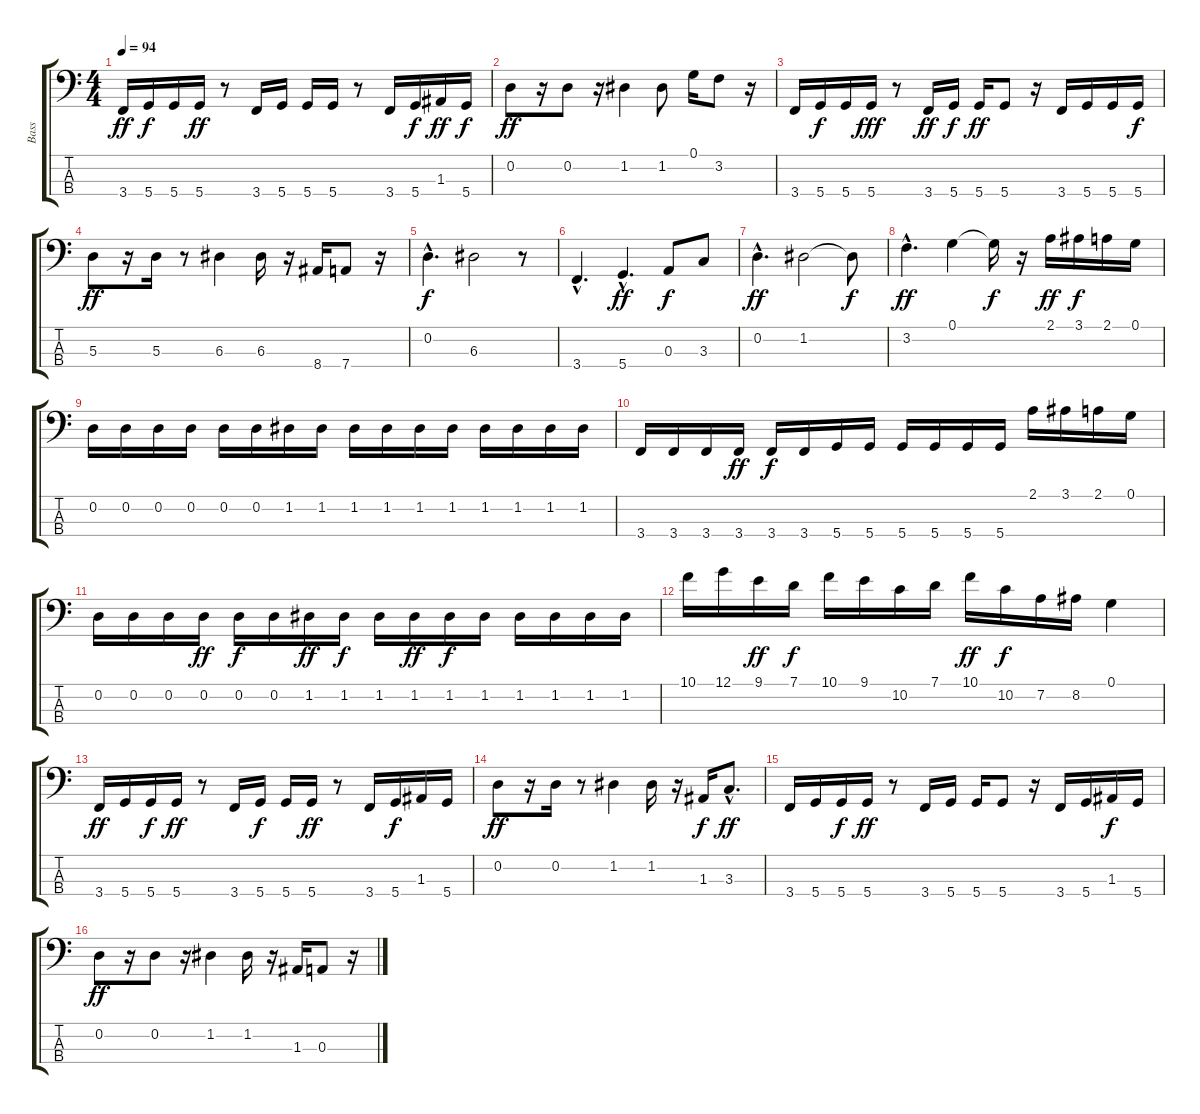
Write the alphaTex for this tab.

\track ("Bass" "Bass") {instrument electricbassfinger}
\staff {score tabs}
\tuning (G2 D2 A1 D1) {hide}
\ts (4 4)
\tempo 94
\clef f4
\ks c
3.4.16{dy ff} 5.4.16{dy f} 5.4.16 5.4.16{dy ff} r.8 3.4.16 5.4.16 5.4.16 5.4.16 r.8 3.4.16 5.4.16{dy f} 1.3.16{dy ff} 5.4.16{dy f} |
0.2.8{dy ff} r.16 0.2.8 r.16 1.2.4 1.2.8 0.1.16 3.2.8 r.16 |
3.4.16 5.4.16{dy f} 5.4.16 5.4.16{dy fff} r.8 3.4.16{dy ff} 5.4.16{dy f} 5.4.16{dy ff} 5.4.8 r.16 3.4.16 5.4.16 5.4.16 5.4.16{dy f} |
5.3.8{dy ff} r.16 5.3.16 r.8 6.3.4 6.3.16 r.16 8.4.16 7.4.8 r.16 |
0.2{hac}.4{d dy f} 6.3.2 r.8 |
3.4{hac}.4{d} 5.4{hac}.4{d dy ff} 0.3.8{dy f} 3.3.8 |
0.2{hac}.4{d dy ff} 1.2.2 1.2{t}.8{dy f} |
3.2{hac}.4{d dy ff} 0.1.4 0.1{t}.16{dy f} r.16 2.1.16{dy ff} 3.1.16{dy f} 2.1.16 0.1.16 |
0.2.16 0.2.16 0.2.16 0.2.16 0.2.16 0.2.16 1.2.16 1.2.16 1.2.16 1.2.16 1.2.16 1.2.16 1.2.16 1.2.16 1.2.16 1.2.16 |
3.4.16 3.4.16 3.4.16 3.4.16{dy ff} 3.4.16{dy f} 3.4.16 5.4.16 5.4.16 5.4.16 5.4.16 5.4.16 5.4.16 2.1.16 3.1.16 2.1.16 0.1.16 |
0.2.16 0.2.16 0.2.16 0.2.16{dy ff} 0.2.16{dy f} 0.2.16 1.2.16{dy ff} 1.2.16{dy f} 1.2.16 1.2.16{dy ff} 1.2.16{dy f} 1.2.16 1.2.16 1.2.16 1.2.16 1.2.16 |
10.1.16 12.1.16 9.1.16{dy ff} 7.1.16{dy f} 10.1.16 9.1.16 10.2.16 7.1.16 10.1.16{dy ff} 10.2.16{dy f} 7.2.16 8.2.16 0.1.4 |
3.4.16{dy ff} 5.4.16 5.4.16{dy f} 5.4.16{dy ff} r.8 3.4.16 5.4.16{dy f} 5.4.16 5.4.16{dy ff} r.8 3.4.16 5.4.16{dy f} 1.3.16 5.4.16 |
0.2.8{dy ff} r.16 0.2.16 r.8 1.2.4 1.2.16 r.16 1.3.16{dy f} 3.3{hac}.8{d dy ff} |
3.4.16 5.4.16 5.4.16{dy f} 5.4.16{dy ff} r.8 3.4.16 5.4.16 5.4.16 5.4.8 r.16 3.4.16 5.4.16 1.3.16{dy f} 5.4.16 |
0.2.8{dy ff} r.16 0.2.8 r.16 1.2.4 1.2.16 r.16 1.3.16 0.3.8 r.16
